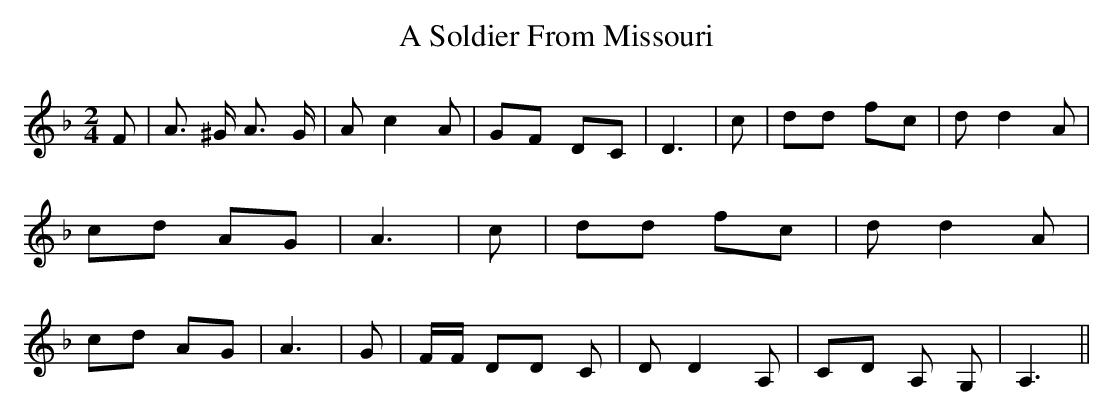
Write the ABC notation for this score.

X:1
T:A Soldier From Missouri
M:2/4
L:1/8
K:F
 F| A3/2 ^G/2 A3/2 G/2| A c2 A| GF DC| D3| c| dd fc| d d2 A| cd AG|\
 A3| c| dd fc| d d2 A| cd AG| A3| G| F/2F/2 DD C| D D2 A,| CD A, G,|\
 A,3||
